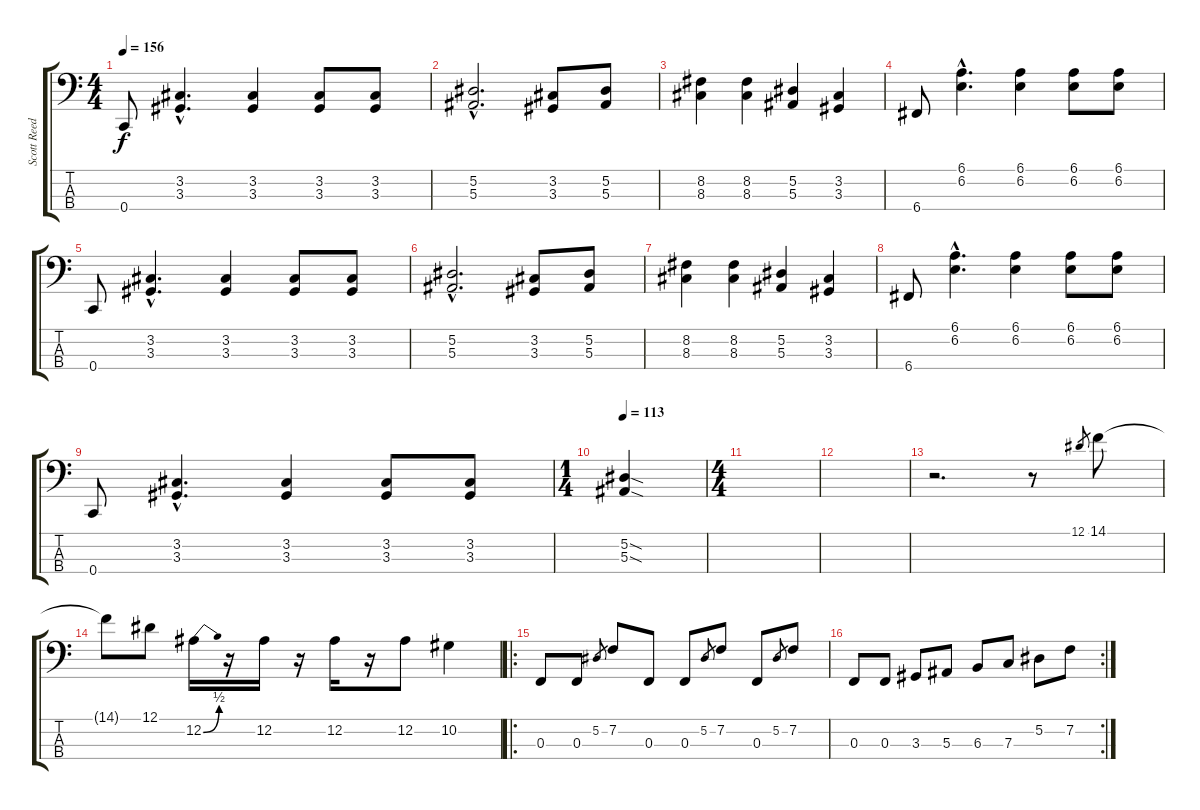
\track ("Scott Reeder" "Scott Reed") {instrument slapbass2}
\staff {score tabs}
\tuning (Eb2 Bb1 F1 C1) {hide}
\ts (4 4)
\tempo 156
\clef f4
\ks c
0.4.8{dy f} (3.2{hac} 3.3{hac}).4{d} (3.2 3.3).4 (3.2 3.3).8 (3.2 3.3).8 |
(5.2{hac} 5.3{hac}).2{d} (3.2 3.3).8 (5.2 5.3).8 |
(8.2 8.3).4 (8.2 8.3).4 (5.2 5.3).4 (3.2 3.3).4 |
6.4.8 (6.1{hac} 6.2{hac}).4{d} (6.1 6.2).4 (6.1 6.2).8 (6.1 6.2).8 |
0.4.8 (3.2{hac} 3.3{hac}).4{d} (3.2 3.3).4 (3.2 3.3).8 (3.2 3.3).8 |
(5.2{hac} 5.3{hac}).2{d} (3.2 3.3).8 (5.2 5.3).8 |
(8.2 8.3).4 (8.2 8.3).4 (5.2 5.3).4 (3.2 3.3).4 |
6.4.8 (6.1{hac} 6.2{hac}).4{d} (6.1 6.2).4 (6.1 6.2).8 (6.1 6.2).8 |
0.4.8 (3.2{hac} 3.3{hac}).4{d} (3.2 3.3).4 (3.2 3.3).8 (3.2 3.3).8 |
\ts (1 4)
\tempo 113
(5.2{sod} 5.3{sod}).4 |
\ts (4 4)
|
|
r.2{d} r.8 12.1.8{gr} 14.1.8 |
14.1{t}.8 12.1.8 12.2{be (bend 0 0 60 2)}.16 r.16 12.2.16 r.16 12.2.16 r.16 12.2.8 10.2.4 |
\ro
0.3.8 0.3.8 5.2.8{gr} 7.2.8 0.3.8 0.3.8 5.2.8{gr} 7.2.8 0.3.8 5.2.8{gr} 7.2.8 |
\rc 2
0.3.8 0.3.8 3.3.8 5.3.8 6.3.8 7.3.8 5.2.8 7.2.8
